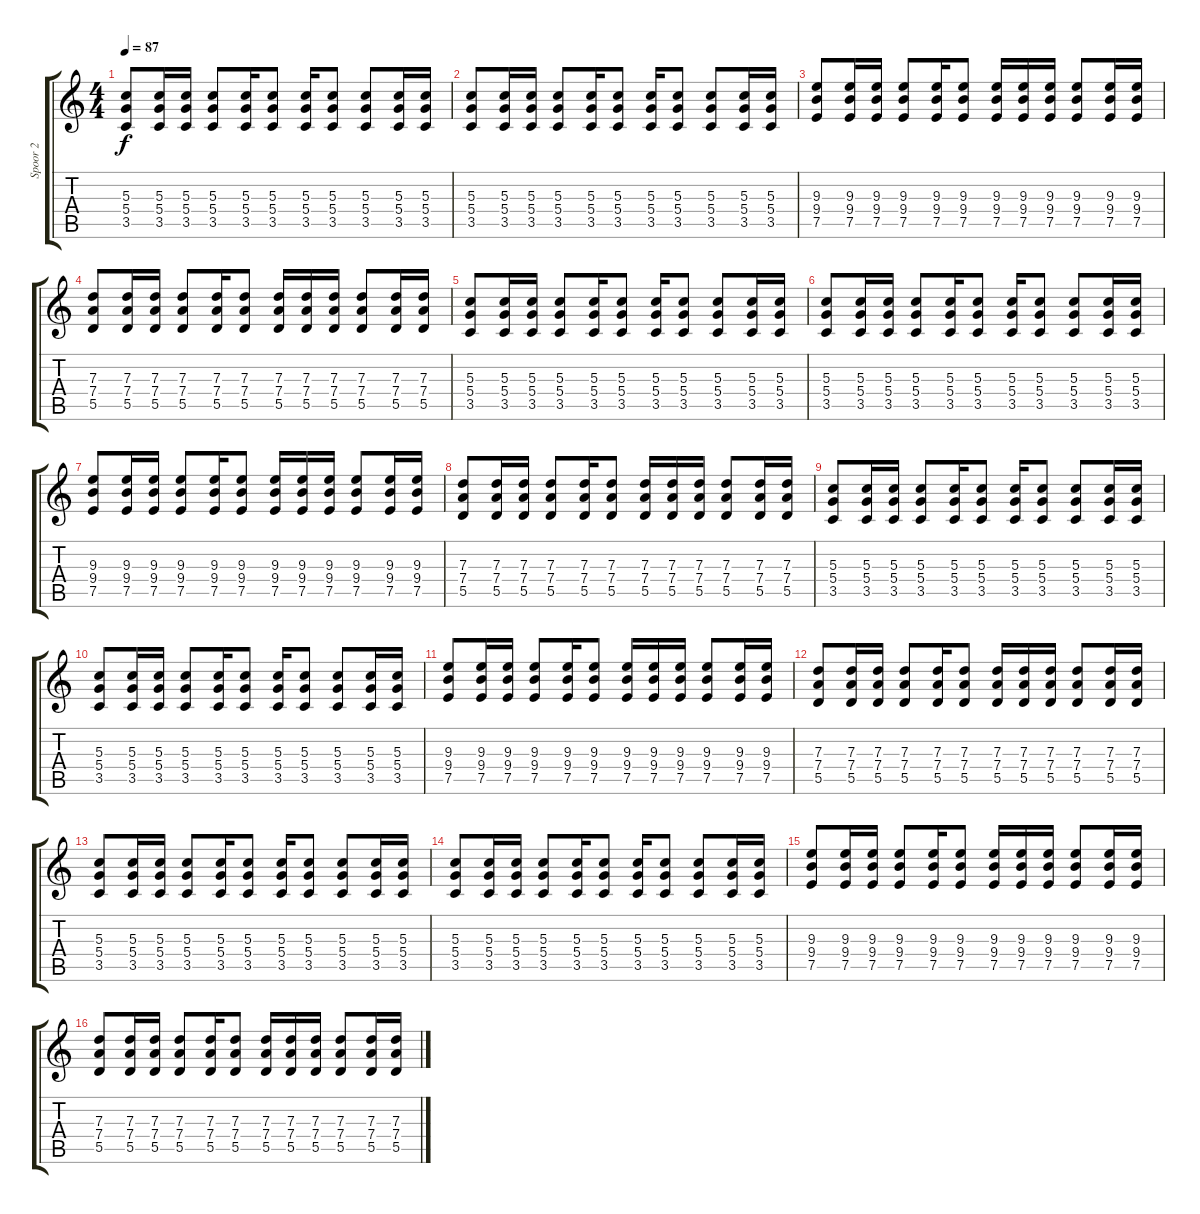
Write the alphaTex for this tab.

\track ("Spoor 2" "Spoor 2") {instrument electricguitarclean}
\staff {score tabs}
\tuning (E4 B3 G3 D3 A2 E2) {hide}
\ts (4 4)
\tempo 87
\clef g2
\ks c
(5.3 5.4 3.5).8{dy f} (5.3 5.4 3.5).16 (5.3 5.4 3.5).16 (5.3 5.4 3.5).8 (5.3 5.4 3.5).16 (5.3 5.4 3.5).8 (5.3 5.4 3.5).16 (5.3 5.4 3.5).8 (5.3 5.4 3.5).8 (5.3 5.4 3.5).16 (5.3 5.4 3.5).16 |
(5.3 5.4 3.5).8 (5.3 5.4 3.5).16 (5.3 5.4 3.5).16 (5.3 5.4 3.5).8 (5.3 5.4 3.5).16 (5.3 5.4 3.5).8 (5.3 5.4 3.5).16 (5.3 5.4 3.5).8 (5.3 5.4 3.5).8 (5.3 5.4 3.5).16 (5.3 5.4 3.5).16 |
(9.3 9.4 7.5).8 (9.3 9.4 7.5).16 (9.3 9.4 7.5).16 (9.3 9.4 7.5).8 (9.3 9.4 7.5).16 (9.3 9.4 7.5).8 (9.3 9.4 7.5).16 (9.3 9.4 7.5).16 (9.3 9.4 7.5).16 (9.3 9.4 7.5).8 (9.3 9.4 7.5).16 (9.3 9.4 7.5).16 |
(7.3 7.4 5.5).8 (7.3 7.4 5.5).16 (7.3 7.4 5.5).16 (7.3 7.4 5.5).8 (7.3 7.4 5.5).16 (7.3 7.4 5.5).8 (7.3 7.4 5.5).16 (7.3 7.4 5.5).16 (7.3 7.4 5.5).16 (7.3 7.4 5.5).8 (7.3 7.4 5.5).16 (7.3 7.4 5.5).16 |
(5.3 5.4 3.5).8 (5.3 5.4 3.5).16 (5.3 5.4 3.5).16 (5.3 5.4 3.5).8 (5.3 5.4 3.5).16 (5.3 5.4 3.5).8 (5.3 5.4 3.5).16 (5.3 5.4 3.5).8 (5.3 5.4 3.5).8 (5.3 5.4 3.5).16 (5.3 5.4 3.5).16 |
(5.3 5.4 3.5).8 (5.3 5.4 3.5).16 (5.3 5.4 3.5).16 (5.3 5.4 3.5).8 (5.3 5.4 3.5).16 (5.3 5.4 3.5).8 (5.3 5.4 3.5).16 (5.3 5.4 3.5).8 (5.3 5.4 3.5).8 (5.3 5.4 3.5).16 (5.3 5.4 3.5).16 |
(9.3 9.4 7.5).8 (9.3 9.4 7.5).16 (9.3 9.4 7.5).16 (9.3 9.4 7.5).8 (9.3 9.4 7.5).16 (9.3 9.4 7.5).8 (9.3 9.4 7.5).16 (9.3 9.4 7.5).16 (9.3 9.4 7.5).16 (9.3 9.4 7.5).8 (9.3 9.4 7.5).16 (9.3 9.4 7.5).16 |
(7.3 7.4 5.5).8 (7.3 7.4 5.5).16 (7.3 7.4 5.5).16 (7.3 7.4 5.5).8 (7.3 7.4 5.5).16 (7.3 7.4 5.5).8 (7.3 7.4 5.5).16 (7.3 7.4 5.5).16 (7.3 7.4 5.5).16 (7.3 7.4 5.5).8 (7.3 7.4 5.5).16 (7.3 7.4 5.5).16 |
(5.3 5.4 3.5).8 (5.3 5.4 3.5).16 (5.3 5.4 3.5).16 (5.3 5.4 3.5).8 (5.3 5.4 3.5).16 (5.3 5.4 3.5).8 (5.3 5.4 3.5).16 (5.3 5.4 3.5).8 (5.3 5.4 3.5).8 (5.3 5.4 3.5).16 (5.3 5.4 3.5).16 |
(5.3 5.4 3.5).8 (5.3 5.4 3.5).16 (5.3 5.4 3.5).16 (5.3 5.4 3.5).8 (5.3 5.4 3.5).16 (5.3 5.4 3.5).8 (5.3 5.4 3.5).16 (5.3 5.4 3.5).8 (5.3 5.4 3.5).8 (5.3 5.4 3.5).16 (5.3 5.4 3.5).16 |
(9.3 9.4 7.5).8 (9.3 9.4 7.5).16 (9.3 9.4 7.5).16 (9.3 9.4 7.5).8 (9.3 9.4 7.5).16 (9.3 9.4 7.5).8 (9.3 9.4 7.5).16 (9.3 9.4 7.5).16 (9.3 9.4 7.5).16 (9.3 9.4 7.5).8 (9.3 9.4 7.5).16 (9.3 9.4 7.5).16 |
(7.3 7.4 5.5).8 (7.3 7.4 5.5).16 (7.3 7.4 5.5).16 (7.3 7.4 5.5).8 (7.3 7.4 5.5).16 (7.3 7.4 5.5).8 (7.3 7.4 5.5).16 (7.3 7.4 5.5).16 (7.3 7.4 5.5).16 (7.3 7.4 5.5).8 (7.3 7.4 5.5).16 (7.3 7.4 5.5).16 |
(5.3 5.4 3.5).8 (5.3 5.4 3.5).16 (5.3 5.4 3.5).16 (5.3 5.4 3.5).8 (5.3 5.4 3.5).16 (5.3 5.4 3.5).8 (5.3 5.4 3.5).16 (5.3 5.4 3.5).8 (5.3 5.4 3.5).8 (5.3 5.4 3.5).16 (5.3 5.4 3.5).16 |
(5.3 5.4 3.5).8 (5.3 5.4 3.5).16 (5.3 5.4 3.5).16 (5.3 5.4 3.5).8 (5.3 5.4 3.5).16 (5.3 5.4 3.5).8 (5.3 5.4 3.5).16 (5.3 5.4 3.5).8 (5.3 5.4 3.5).8 (5.3 5.4 3.5).16 (5.3 5.4 3.5).16 |
(9.3 9.4 7.5).8 (9.3 9.4 7.5).16 (9.3 9.4 7.5).16 (9.3 9.4 7.5).8 (9.3 9.4 7.5).16 (9.3 9.4 7.5).8 (9.3 9.4 7.5).16 (9.3 9.4 7.5).16 (9.3 9.4 7.5).16 (9.3 9.4 7.5).8 (9.3 9.4 7.5).16 (9.3 9.4 7.5).16 |
(7.3 7.4 5.5).8 (7.3 7.4 5.5).16 (7.3 7.4 5.5).16 (7.3 7.4 5.5).8 (7.3 7.4 5.5).16 (7.3 7.4 5.5).8 (7.3 7.4 5.5).16 (7.3 7.4 5.5).16 (7.3 7.4 5.5).16 (7.3 7.4 5.5).8 (7.3 7.4 5.5).16 (7.3 7.4 5.5).16
